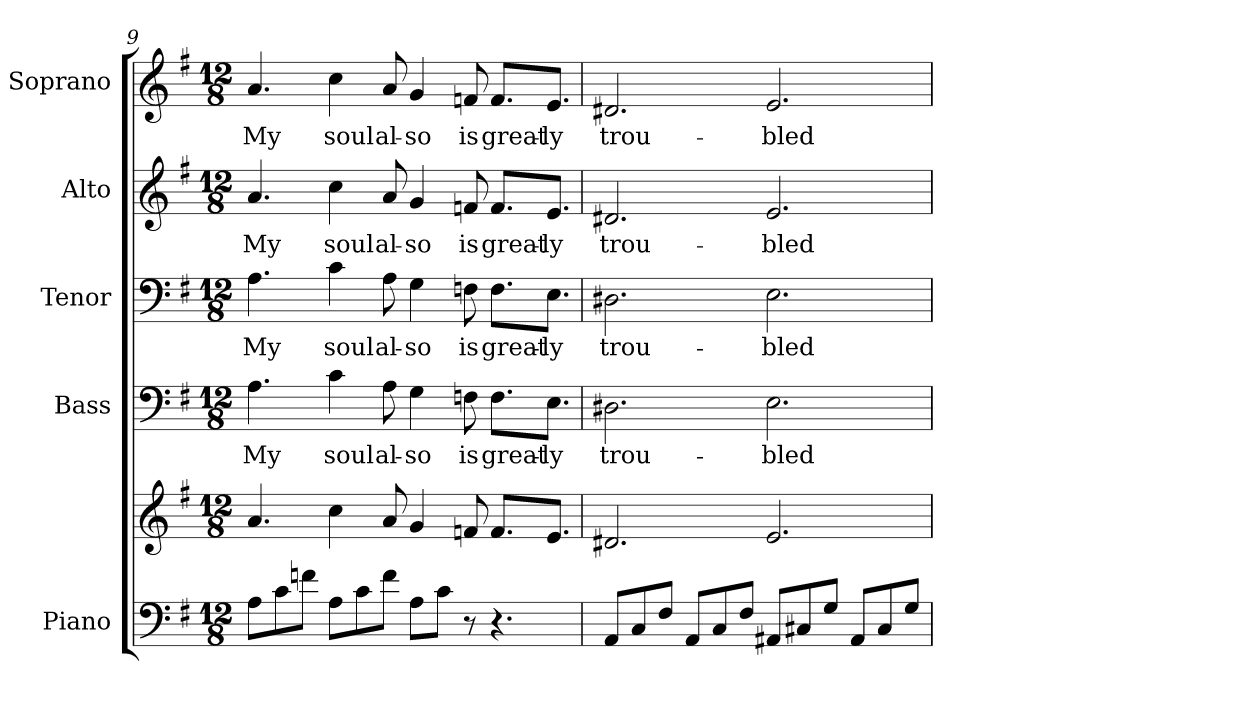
**kern	**kern	**kern	**text	**kern	**text	**kern	**text	**kern	**text
*part5	*part5	*part4	*part4	*part3	*part3	*part2	*part2	*part1	*part1
*staff6	*staff5	*staff4	*staff4	*staff3	*staff3	*staff2	*staff2	*staff1	*staff1
*I"Piano	*	*I"Bass	*	*I"Tenor	*	*I"Alto	*	*I"Soprano	*
*I'Pno.	*	*I'B.	*	*I'T.	*	*I'A.	*	*I'S.	*
!!LO:PB:g=z
*clefF4	*clefG2	*clefF4	*	*clefF4	*	*clefG2	*	*clefG2	*
*k[f#]	*k[f#]	*k[f#]	*	*k[f#]	*	*k[f#]	*	*k[f#]	*
*G:	*G:	*G:	*	*G:	*	*G:	*	*G:	*
*M12/8	*M12/8	*M12/8	*	*M12/8	*	*M12/8	*	*M12/8	*
=9	=9	=9	=9	=9	=9	=9	=9	=9	=9
!	!	!	!LO:LY:b:color=#000000	!	!	!	!	!	!
!	!	!	!	!	!LO:LY:b:color=#000000	!	!	!	!
!	!	!	!	!	!	!	!LO:LY:b:color=#000000	!	!
!	!	!	!	!	!	!	!	!	!LO:LY:b:color=#000000
8Ai\L	4.ai/	4.Ai\	My	4.Ai\	My	4.ai/	My	4.ai/	My
8ci\	.	.	.	.	.	.	.	.	.
8fni\J	.	.	.	.	.	.	.	.	.
!	!	!	!LO:LY:b:color=#000000	!	!	!	!	!	!
!	!	!	!	!	!LO:LY:b:color=#000000	!	!	!	!
!	!	!	!	!	!	!	!LO:LY:b:color=#000000	!	!
!	!	!	!	!	!	!	!	!	!LO:LY:b:color=#000000
8Ai\L	4cci\	4ci\	soul	4ci\	soul	4cci\	soul	4cci\	soul
8ci\	.	.	.	.	.	.	.	.	.
!	!	!	!LO:LY:b:color=#000000	!	!	!	!	!	!
!	!	!	!	!	!LO:LY:b:color=#000000	!	!	!	!
!	!	!	!	!	!	!	!LO:LY:b:color=#000000	!	!
!	!	!	!	!	!	!	!	!	!LO:LY:b:color=#000000
8fi\J	8ai/	8Ai\	al-	8Ai\	al-	8ai/	al-	8ai/	al-
!	!	!	!LO:LY:b:color=#000000	!	!	!	!	!	!
!	!	!	!	!	!LO:LY:b:color=#000000	!	!	!	!
!	!	!	!	!	!	!	!LO:LY:b:color=#000000	!	!
!	!	!	!	!	!	!	!	!	!LO:LY:b:color=#000000
8Ai\L	4gi/	4Gi\	-so	4Gi\	-so	4gi/	-so	4gi/	-so
8ci\J	.	.	.	.	.	.	.	.	.
!	!	!	!LO:LY:b:color=#000000	!	!	!	!	!	!
!	!	!	!	!	!LO:LY:b:color=#000000	!	!	!	!
!	!	!	!	!	!	!	!LO:LY:b:color=#000000	!	!
!	!	!	!	!	!	!	!	!	!LO:LY:b:color=#000000
8r	8fni/	8Fni\	is	8Fni\	is	8fni/	is	8fni/	is
!	!	!	!LO:LY:b:color=#000000	!	!	!	!	!	!
!	!	!	!	!	!LO:LY:b:color=#000000	!	!	!	!
!	!	!	!	!	!	!	!LO:LY:b:color=#000000	!	!
!	!	!	!	!	!	!	!	!	!LO:LY:b:color=#000000
4.r	8.fi/L	8.Fi\L	great-	8.Fi\L	great-	8.fi/L	great-	8.fi/L	great-
!	!	!	!LO:LY:b:color=#000000	!	!	!	!	!	!
!	!	!	!	!	!LO:LY:b:color=#000000	!	!	!	!
!	!	!	!	!	!	!	!LO:LY:b:color=#000000	!	!
!	!	!	!	!	!	!	!	!	!LO:LY:b:color=#000000
.	8.ei/J	8.Ei\J	-ly	8.Ei\J	-ly	8.ei/J	-ly	8.ei/J	-ly
=10	=10	=10	=10	=10	=10	=10	=10	=10	=10
!	!	!	!LO:LY:b:color=#000000	!	!	!	!	!	!
!	!	!	!	!	!LO:LY:b:color=#000000	!	!	!	!
!	!	!	!	!	!	!	!LO:LY:b:color=#000000	!	!
!	!	!	!	!	!	!	!	!	!LO:LY:b:color=#000000
8AAi/L	2.d#Xi/	2.D#Xi\	trou-	2.D#Xi\	trou-	2.d#Xi/	trou-	2.d#Xi/	trou-
8Ci/	.	.	.	.	.	.	.	.	.
8F#i/J	.	.	.	.	.	.	.	.	.
8AAi/L	.	.	.	.	.	.	.	.	.
8Ci/	.	.	.	.	.	.	.	.	.
8F#i/J	.	.	.	.	.	.	.	.	.
!	!	!	!LO:LY:b:color=#000000	!	!	!	!	!	!
!	!	!	!	!	!LO:LY:b:color=#000000	!	!	!	!
!	!	!	!	!	!	!	!LO:LY:b:color=#000000	!	!
!	!	!	!	!	!	!	!	!	!LO:LY:b:color=#000000
8AA#Xi/L	2.ei/	2.Ei\	-bled	2.Ei\	-bled	2.ei/	-bled	2.ei/	-bled
8C#Xi/	.	.	.	.	.	.	.	.	.
8Gi/J	.	.	.	.	.	.	.	.	.
8AA#i/L	.	.	.	.	.	.	.	.	.
8C#i/	.	.	.	.	.	.	.	.	.
8Gi/J	.	.	.	.	.	.	.	.	.
=	=	=	=	=	=	=	=	=	=
*-	*-	*-	*-	*-	*-	*-	*-	*-	*-
